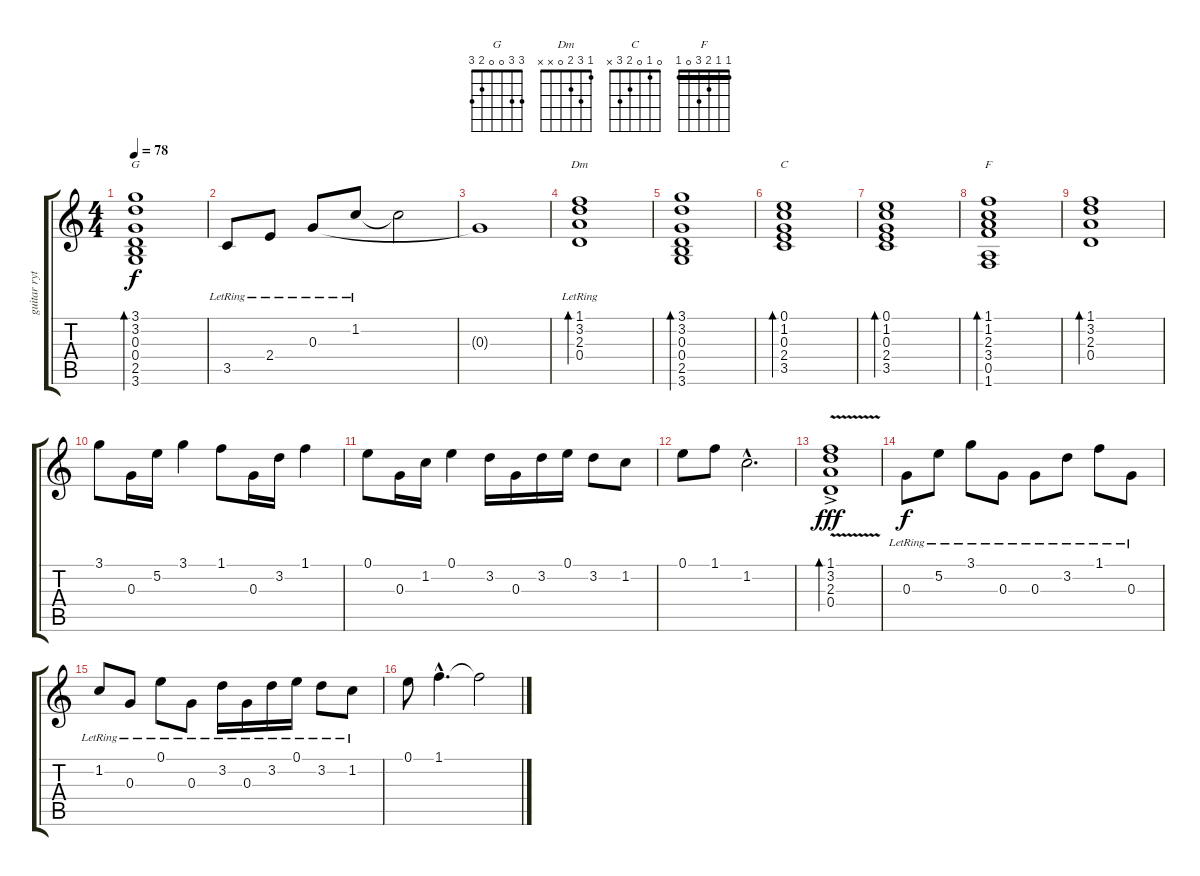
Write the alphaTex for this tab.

\track ("guitar rythm" "guitar ryt") {instrument acousticguitarsteel}
\staff {score tabs}
\tuning (E4 B3 G3 D3 A2 E2) {hide}
\chord ("G" 3 3 0 0 2 3)
\chord ("Dm" 1 3 2 0 x x)
\chord ("C" 0 1 0 2 3 x)
\chord ("F" 1 1 2 3 0 1) {barre 1}
\ts (4 4)
\tempo 78
\clef g2
\ks c
(3.1 3.2 0.3 0.4 2.5 3.6).1{bd 60 ch "G" dy f} |
3.5{lr}.8 2.4{lr}.8 0.3{lr}.8 1.2{lr}.8 1.2{t}.2 |
0.3{t}.1 |
(1.1 3.2 2.3{lr} 0.4).1{bd 60 ch "Dm"} |
(3.1 3.2 0.3 0.4 2.5 3.6).1{bd 60} |
(0.1 1.2 0.3 2.4 3.5).1{bd 60 ch "C"} |
(0.1 1.2 0.3 2.4 3.5).1{bd 60} |
(1.1 1.2 2.3 3.4 0.5 1.6).1{bd 60 ch "F"} |
(1.1 3.2 2.3 0.4).1{bd 60} |
3.1.8 0.3.16 5.2.16 3.1.4 1.1.8 0.3.16 3.2.16 1.1.4 |
0.1.8 0.3.16 1.2.16 0.1.4 3.2.16 0.3.16 3.2.16 0.1.16 3.2.8 1.2.8 |
0.1.8 1.1.8 1.2{hac}.2{d} |
(1.1 3.2{v ac} 2.3 0.4).1{bd 60 dy fff} |
0.3{lr}.8{dy f} 5.2{lr}.8 3.1{lr}.8 0.3{lr}.8 0.3{lr}.8 3.2{lr}.8 1.1{lr}.8 0.3{lr}.8 |
1.2{lr}.8 0.3{lr}.8 0.1{lr}.8 0.3{lr}.8 3.2{lr}.16 0.3{lr}.16 3.2{lr}.16 0.1{lr}.16 3.2{lr}.8 1.2{lr}.8 |
0.1.8 1.1{hac}.4{d} 1.1{t}.2
